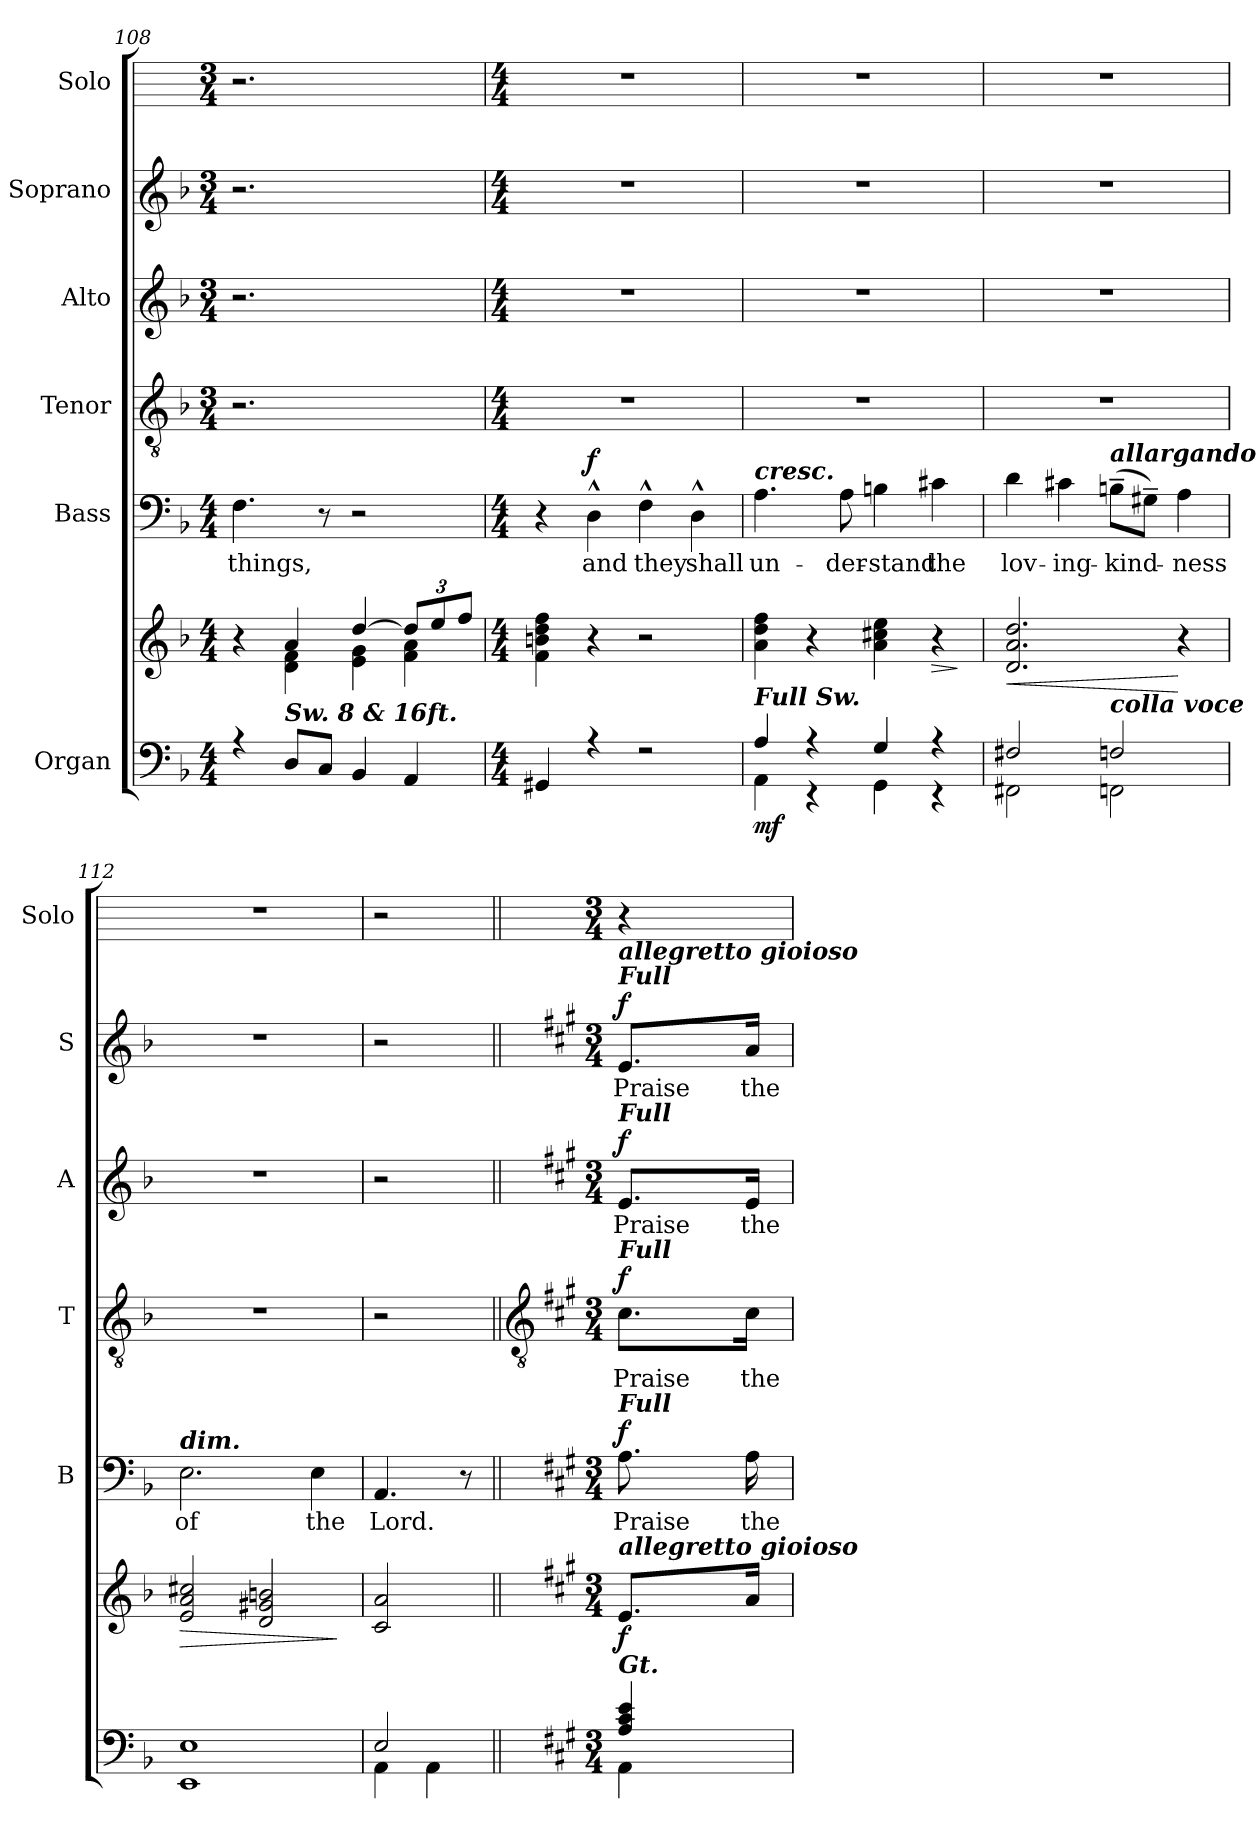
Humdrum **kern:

**kern	**kern	**dynam	**kern	**text	**dynam	**kern	**text	**dynam	**kern	**text	**dynam	**kern	**text	**dynam	**kern
*part6	*part6	*part6	*part5	*part5	*part5	*part4	*part4	*part4	*part3	*part3	*part3	*part2	*part2	*part2	*part1
*staff7	*staff6	*staff6/7	*staff5	*staff5	*staff5	*staff4	*staff4	*staff4	*staff3	*staff3	*staff3	*staff2	*staff2	*staff2	*staff1
*I"Organ	*	*	*I"Bass	*	*	*I"Tenor	*	*	*I"Alto	*	*	*I"Soprano	*	*	*I"Solo
*	*	*	*I'B	*	*	*I'T	*	*	*I'A	*	*	*I'S	*	*	*I'Solo
*clefF4	*clefG2	*	*clefF4	*	*	*clefGv2	*	*	*clefG2	*	*	*clefG2	*	*	*
*k[b-]	*k[b-]	*	*k[b-]	*	*	*k[b-]	*	*	*k[b-]	*	*	*k[b-]	*	*	*
*F:	*F:	*	*F:	*	*	*F:	*	*	*F:	*	*	*F:	*	*	*
*M4/4	*M4/4	*	*M4/4	*	*	*M3/4	*	*	*M3/4	*	*	*M3/4	*	*	*M3/4
=108	=108	=108	=108	=108	=108	=108	=108	=108	=108	=108	=108	=108	=108	=108	=108
*^	*^	*	*	*	*	*	*	*	*	*	*	*	*	*	*
!	!	!	!	!	!	!LO:LY:b	!	!	!	!	!	!	!	!	!	!	!
4r	1ryy	4r	4ryy	.	4.F	things,	.	2.r	.	.	2.r	.	.	2.r	.	.	2.r
!LO:TX:a:Bi:t=Sw. 8 & 16ft.	!	!	!	!	!	!	!	!	!	!	!	!	!	!	!	!	!
!	!	!	!	!LO:DY:b=2	!	!	!	!	!	!	!	!	!	!	!	!	!
!	!	!	!	!LO:DY:n=1:b	!	!	!	!	!	!	!	!	!	!	!	!	!
!	!	!	!	!LO:DY:n=2:b	!	!	!	!	!	!	!	!	!	!	!	!	!
8D/L	.	4a/	4d\ 4f\	mf mf mf	.	.	.	.	.	.	.	.	.	.	.	.	.
8C/J	.	.	.	.	8r	.	.	.	.	.	.	.	.	.	.	.	.
4BB-/	.	[4dd/	4e\ 4g\	.	2r	.	.	.	.	.	.	.	.	.	.	.	.
4AA/	.	12dd/L]	4f\ 4a\	.	.	.	.	4ryy	.	.	4ryy	.	.	4ryy	.	.	4ryy
.	.	12ee/	.	.	.	.	.	.	.	.	.	.	.	.	.	.	.
.	.	12ff/J	.	.	.	.	.	.	.	.	.	.	.	.	.	.	.
*	*	*v	*v	*	*	*	*	*	*	*	*	*	*	*	*	*	*
!!LO:LB:g=z
=109	=109	=109	=109	=109	=109	=109	=109	=109	=109	=109	=109	=109	=109	=109	=109	=109
*M4/4	*	*M4/4	*	*M4/4	*	*	*M4/4	*	*	*M4/4	*	*	*M4/4	*	*	*M4/4
4GG#X/	1ryy	4f 4bn 4dd 4ff	.	4r	.	.	1r	.	.	1r	.	.	1r	.	.	1r
!	!	!	!	!	!LO:LY:b	!LO:DY:b	!	!	!	!	!	!	!	!	!	!
4r	.	4r	.	4D^^	and	f	.	.	.	.	.	.	.	.	.	.
!	!	!	!	!	!LO:LY:b	!	!	!	!	!	!	!	!	!	!	!
2r	.	2r	.	4F^^	they	.	.	.	.	.	.	.	.	.	.	.
!	!	!	!	!	!LO:LY:b	!	!	!	!	!	!	!	!	!	!	!
.	.	.	.	4D^^	shall	.	.	.	.	.	.	.	.	.	.	.
=110	=110	=110	=110	=110	=110	=110	=110	=110	=110	=110	=110	=110	=110	=110	=110	=110
!	!	!	!	!LO:TX:a:Bi:t=cresc.	!	!	!	!	!	!	!	!	!	!	!	!
!LO:TX:a:Bi:t=Full Sw.	!	!	!	!	!	!	!	!	!	!	!	!	!	!	!	!
!	!	!	!LO:DY:b=2	!	!LO:LY:b	!	!	!	!	!	!	!	!	!	!	!
4A/	4AA\	4a 4dd 4ff	mf	4.A	un-	.	1r	.	.	1r	.	.	1r	.	.	1r
4r	4r	4r	.	.	.	.	.	.	.	.	.	.	.	.	.	.
!	!	!	!	!	!LO:LY:b	!	!	!	!	!	!	!	!	!	!	!
.	.	.	.	8A	-der-	.	.	.	.	.	.	.	.	.	.	.
!	!	!	!	!	!LO:LY:b	!	!	!	!	!	!	!	!	!	!	!
4G/	4GG\	4a 4cc#X 4ee	.	4Bn	-stand	.	.	.	.	.	.	.	.	.	.	.
!	!	!	!LO:HP:b	!	!LO:LY:b	!	!	!	!	!	!	!	!	!	!	!
4r	4r	4r	>	4c#X	the	.	.	.	.	.	.	.	.	.	.	.
*v	*v	*	*	*	*	*	*	*	*	*	*	*	*	*	*	*
.	.	]	.	.	.	.	.	.	.	.	.	.	.	.	.
=111	=111	=111	=111	=111	=111	=111	=111	=111	=111	=111	=111	=111	=111	=111	=111
*^	*	*	*	*	*	*	*	*	*	*	*	*	*	*	*
!	!	!	!LO:HP:b	!	!LO:LY:b	!	!	!	!	!	!	!	!	!	!	!
2F#X/	2FF#X\	2.d 2.a 2.dd	<	4d	lov-	.	1r	.	.	1r	.	.	1r	.	.	1r
!	!	!	!	!	!LO:LY:b	!	!	!	!	!	!	!	!	!	!	!
.	.	.	.	4c#X	-ing-	.	.	.	.	.	.	.	.	.	.	.
!	!	!	!	!LO:TX:a:Bi:t=allargando	!	!	!	!	!	!	!	!	!	!	!	!
!LO:TX:a:Bi:t=colla voce	!	!	!	!	!	!	!	!	!	!	!	!	!	!	!	!
!	!	!	!	!	!LO:LY:b	!	!	!	!	!	!	!	!	!	!	!
2Fn/	2FFn\	.	.	(>8Bn~L	-kind-	.	.	.	.	.	.	.	.	.	.	.
.	.	.	.	8G#X~J)	.	.	.	.	.	.	.	.	.	.	.	.
!	!	!	!	!	!LO:LY:b	!	!	!	!	!	!	!	!	!	!	!
.	.	4r	[	4A	ness	.	.	.	.	.	.	.	.	.	.	.
=112	=112	=112	=112	=112	=112	=112	=112	=112	=112	=112	=112	=112	=112	=112	=112	=112
!	!	!	!	!LO:TX:a:Bi:t=dim.	!	!	!	!	!	!	!	!	!	!	!	!
!	!	!	!LO:HP:b	!	!LO:LY:b	!	!	!	!	!	!	!	!	!	!	!
1E/	1EE\	2e 2a 2cc#X	>	2.E	of	.	1r	.	.	1r	.	.	1r	.	.	1r
.	.	2d 2g#X 2bn	.	.	.	.	.	.	.	.	.	.	.	.	.	.
!	!	!	!	!	!LO:LY:b	!	!	!	!	!	!	!	!	!	!	!
.	.	.	.	4E	the	.	.	.	.	.	.	.	.	.	.	.
*v	*v	*	*	*	*	*	*	*	*	*	*	*	*	*	*	*
.	.	]	.	.	.	.	.	.	.	.	.	.	.	.	.
=113	=113	=113	=113	=113	=113	=113	=113	=113	=113	=113	=113	=113	=113	=113	=113
*^	*	*	*	*	*	*	*	*	*	*	*	*	*	*	*
!	!	!	!	!	!LO:LY:b	!	!	!	!	!	!	!	!	!	!	!
2E/	4AA\	2c 2a	.	4.AA	Lord.	.	2r	.	.	2r	.	.	2r	.	.	2r
.	4AA\	.	.	.	.	.	.	.	.	.	.	.	.	.	.	.
.	.	.	.	8r	.	.	.	.	.	.	.	.	.	.	.	.
!!LO:LB:g=z
=114||	=114||	=114||	=114||	=114||	=114||	=114||	=114||	=114||	=114||	=114||	=114||	=114||	=114||	=114||	=114||	=114||
*	*	*	*	*	*	*	*clefGv2	*	*	*	*	*	*	*	*	*
*k[f#c#g#]	*	*k[f#c#g#]	*	*k[f#c#g#]	*	*	*k[f#c#g#]	*	*	*k[f#c#g#]	*	*	*k[f#c#g#]	*	*	*
*A:	*	*A:	*	*A:	*	*	*A:	*	*	*A:	*	*	*A:	*	*	*
*M3/4	*	*M3/4	*	*M3/4	*	*	*M3/4	*	*	*M3/4	*	*	*M3/4	*	*	*M3/4
!	!	!	!	!	!	!	!	!	!	!	!	!	!LO:TX:a:Bi:t=Full	!	!	!
!	!	!	!	!	!	!	!	!	!	!	!	!	!LO:TX:a:Bi:t=allegretto gioioso	!	!	!
!	!	!	!	!	!	!	!	!	!	!LO:TX:a:Bi:t=Full	!	!	!	!	!	!
!	!	!	!	!	!	!	!LO:TX:a:Bi:t=Full	!	!	!	!	!	!	!	!	!
!	!	!	!	!LO:TX:a:Bi:t=Full	!	!	!	!	!	!	!	!	!	!	!	!
!	!	!LO:TX:a:Bi:t=allegretto gioioso	!	!	!	!	!	!	!	!	!	!	!	!	!	!
!LO:TX:a:Bi:t=Gt.	!	!	!	!	!	!	!	!	!	!	!	!	!	!	!	!
!	!	!	!LO:DY:b	!	!LO:LY:b	!LO:DY:b	!	!LO:LY:b	!LO:DY:b	!	!LO:LY:b	!LO:DY:b	!	!LO:LY:b	!LO:DY:b	!
4A/ 4c#/ 4e/	4AA\	8.eL	f	8.A	Praise	f	8.c#\L	Praise	f	8.e/L	Praise	f	8.e/L	Praise	f	4r
!	!	!	!	!	!LO:LY:b	!	!	!LO:LY:b	!	!	!LO:LY:b	!	!	!LO:LY:b	!	!
.	.	16aJ	.	16A	the	.	16c#\Jk	the	.	16e/Jk	the	.	16a/Jk	the	.	.
*v	*v	*	*	*	*	*	*	*	*	*	*	*	*	*	*	*
=	=	=	=	=	=	=	=	=	=	=	=	=	=	=	=
*-	*-	*-	*-	*-	*-	*-	*-	*-	*-	*-	*-	*-	*-	*-	*-
